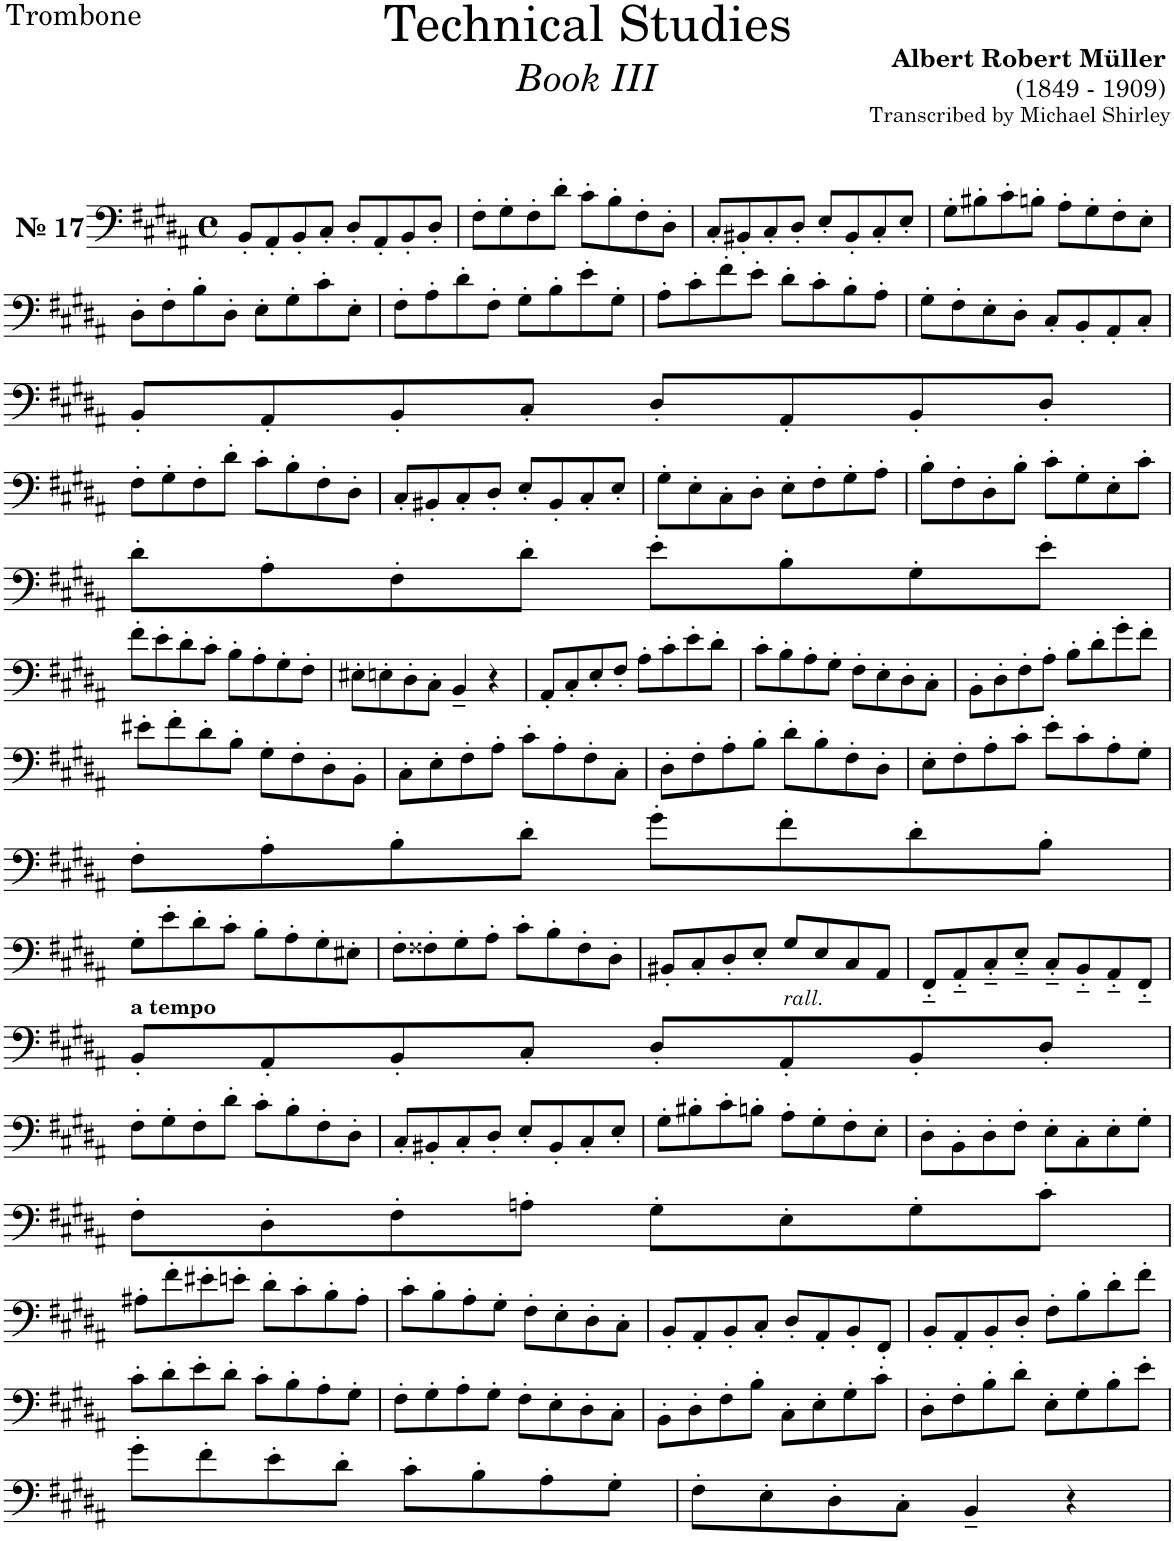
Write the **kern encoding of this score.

**kern
*part1
*staff1
*I"Trombone
*I'Tbn.
*clefF4
*k[f#c#g#d#a#]
*M4/4
*met(c)
=1
!LO:TX:a:B:t=№ 17
8BB'/L
8AA#'/
8BB'/
8C#'/J
8D#'/L
8AA#'/
8BB'/
8D#'/J
=2
8F#'\L
8G#'\
8F#'\
8d#'\J
8c#'\L
8B'\
8F#'\
8D#'\J
=3
8C#'/L
8BB#X'/
8C#'/
8D#'/J
8E'/L
8BB#'/
8C#'/
8E'/J
=4
8G#'\L
8B#X'\
8c#'\
8Bn'\J
8A#'\L
8G#'\
8F#'\
8E'\J
!!LO:LB:g=z
=5
8D#'\L
8F#'\
8B'\
8D#'\J
8E'\L
8G#'\
8c#'\
8E'\J
=6
8F#'\L
8A#'\
8d#'\
8F#'\J
8G#'\L
8B'\
8e'\
8G#'\J
=7
8A#'\L
8c#'\
8f#'\
8e'\J
8d#'\L
8c#'\
8B'\
8A#'\J
=8
8G#'\L
8F#'\
8E'\
8D#'\J
8C#'/L
8BB'/
8AA#'/
8C#'/J
!!LO:LB:g=z
=9
8BB'/L
8AA#'/
8BB'/
8C#'/J
8D#'/L
8AA#'/
8BB'/
8D#'/J
!!LO:LB:g=z
=10
8F#'\L
8G#'\
8F#'\
8d#'\J
8c#'\L
8B'\
8F#'\
8D#'\J
=11
8C#'/L
8BB#X'/
8C#'/
8D#'/J
8E'/L
8BB#'/
8C#'/
8E'/J
=12
8G#'\L
8E'\
8C#'\
8D#'\J
8E'\L
8F#'\
8G#'\
8A#'\J
=13
8B'\L
8F#'\
8D#'\
8B'\J
8c#'\L
8G#'\
8E'\
8c#'\J
!!LO:LB:g=z
=14
8d#'\L
8A#'\
8F#'\
8d#'\J
8e'\L
8B'\
8G#'\
8e'\J
!!LO:LB:g=z
=15
8f#'\L
8e'\
8d#'\
8c#'\J
8B'\L
8A#'\
8G#'\
8F#'\J
=16
8E#X'\L
8En'\
8D#'\
8C#'\J
4BB~/
4r
=17
8AA#'/L
8C#'/
8E'/
8F#'/J
8A#'\L
8c#'\
8e'\
8d#'\J
=18
8c#'\L
8B'\
8A#'\
8G#'\J
8F#'\L
8E'\
8D#'\
8C#'\J
=19
8BB'\L
8D#'\
8F#'\
8A#'\J
8B'\L
8d#'\
8g#'\
8f#'\J
!!LO:LB:g=z
=20
8e#X'\L
8f#'\
8d#'\
8B'\J
8G#'\L
8F#'\
8D#'\
8BB'\J
=21
8C#'\L
8E'\
8F#'\
8A#'\J
8c#'\L
8A#'\
8F#'\
8C#'\J
=22
8D#'\L
8F#'\
8A#'\
8B'\J
8d#'\L
8B'\
8F#'\
8D#'\J
=23
8E'\L
8F#'\
8A#'\
8c#'\J
8e'\L
8c#'\
8A#'\
8G#'\J
!!LO:LB:g=z
=24
8F#'\L
8A#'\
8B'\
8d#'\J
8g#'\L
8f#'\
8d#'\
8B'\J
!!LO:LB:g=z
=25
8G#'\L
8e'\
8d#'\
8c#'\J
8B'\L
8A#'\
8G#'\
8E#X'\J
=26
8F#'\L
8F##X'\
8G#'\
8A#'\J
8c#'\L
8B'\
8F##'\
8D#'\J
=27
8BB#X'/L
8C#'/
8D#'/
8E'/J
!LO:TX:b:i:t=rall.
8G#/L
8E/
8C#/
8AA#/J
=28
8FF#'~/L
8AA#'~/
8C#'~/
8E'~/J
8C#'~/L
8BB'~/
8AA#'~/
8FF#'~/J
!!LO:LB:g=z
=29
!LO:TX:a:B:t=a tempo
8BB'/L
8AA#'/
8BB'/
8C#'/J
8D#'/L
8AA#'/
8BB'/
8D#'/J
!!LO:LB:g=z
=30
8F#'\L
8G#'\
8F#'\
8d#'\J
8c#'\L
8B'\
8F#'\
8D#'\J
=31
8C#'/L
8BB#X'/
8C#'/
8D#'/J
8E'/L
8BB#'/
8C#'/
8E'/J
=32
8G#'\L
8B#X'\
8c#'\
8Bn'\J
8A#'\L
8G#'\
8F#'\
8E'\J
=33
8D#'\L
8BB'\
8D#'\
8F#'\J
8E'\L
8C#'\
8E'\
8G#'\J
!!LO:LB:g=z
=34
8F#'\L
8D#'\
8F#'\
8An'\J
8G#'\L
8E'\
8G#'\
8c#'\J
!!LO:LB:g=z
=35
8A#X'\L
8f#'\
8e#X'\
8en'\J
8d#'\L
8c#'\
8B'\
8A#'\J
=36
8c#'\L
8B'\
8A#'\
8G#'\J
8F#'\L
8E'\
8D#'\
8C#'\J
=37
8BB'/L
8AA#'/
8BB'/
8C#'/J
8D#'/L
8AA#'/
8BB'/
8FF#'/J
=38
8BB'/L
8AA#'/
8BB'/
8D#'/J
8F#'\L
8B'\
8d#'\
8f#'\J
!!LO:LB:g=z
=39
8c#'\L
8d#'\
8e'\
8d#'\J
8c#'\L
8B'\
8A#'\
8G#'\J
=40
8F#'\L
8G#'\
8A#'\
8G#'\J
8F#'\L
8E'\
8D#'\
8C#'\J
=41
8BB'\L
8D#'\
8F#'\
8B'\J
8C#'\L
8E'\
8G#'\
8c#'\J
=42
8D#'\L
8F#'\
8B'\
8d#'\J
8E'\L
8G#'\
8B'\
8e'\J
!!LO:LB:g=z
=43
8g#'\L
8f#'\
8e'\
8d#'\J
8c#'\L
8B'\
8A#'\
8G#'\J
=44
8F#'\L
8E'\
8D#'\
8C#'\J
4BB~/
4r
=
*-
